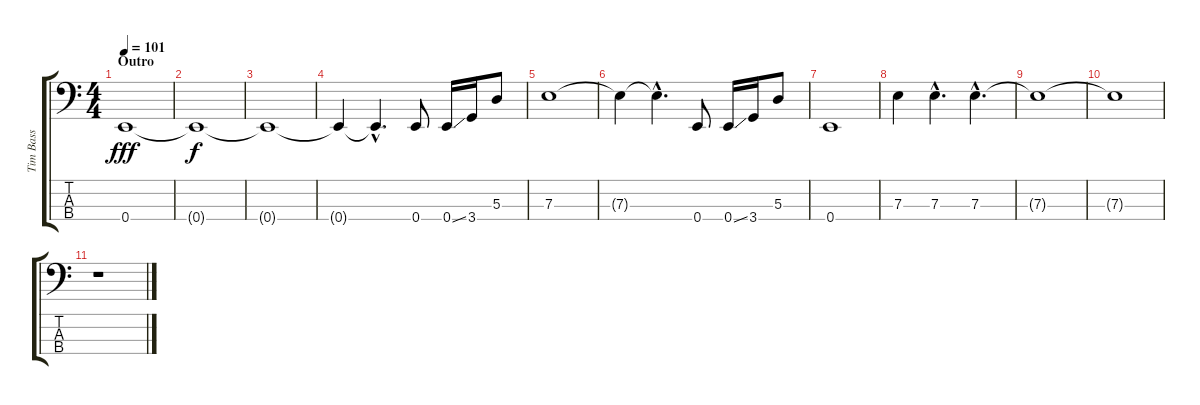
\track ("Tim Bass" "Tim Bass") {instrument electricbassfinger}
\staff {score tabs}
\tuning (G2 D2 A1 E1) {hide}
\ts (4 4)
\section ("" "Outro")
\tempo 101
\clef f4
\ks c
0.4.1{dy fff} |
0.4{t}.1{dy f} |
0.4{t}.1 |
0.4{t}.4 0.4{hac t}.4{d} 0.4.8 0.4{ss}.16 3.4.16 5.3.8 |
7.3.1 |
7.3{t}.4 7.3{hac t}.4{d} 0.4.8 0.4{ss}.16 3.4.16 5.3.8 |
0.4.1 |
7.3.4 7.3{hac}.4{d} 7.3{hac}.4{d} |
7.3{t}.1 |
7.3{t}.1 |
r.1
